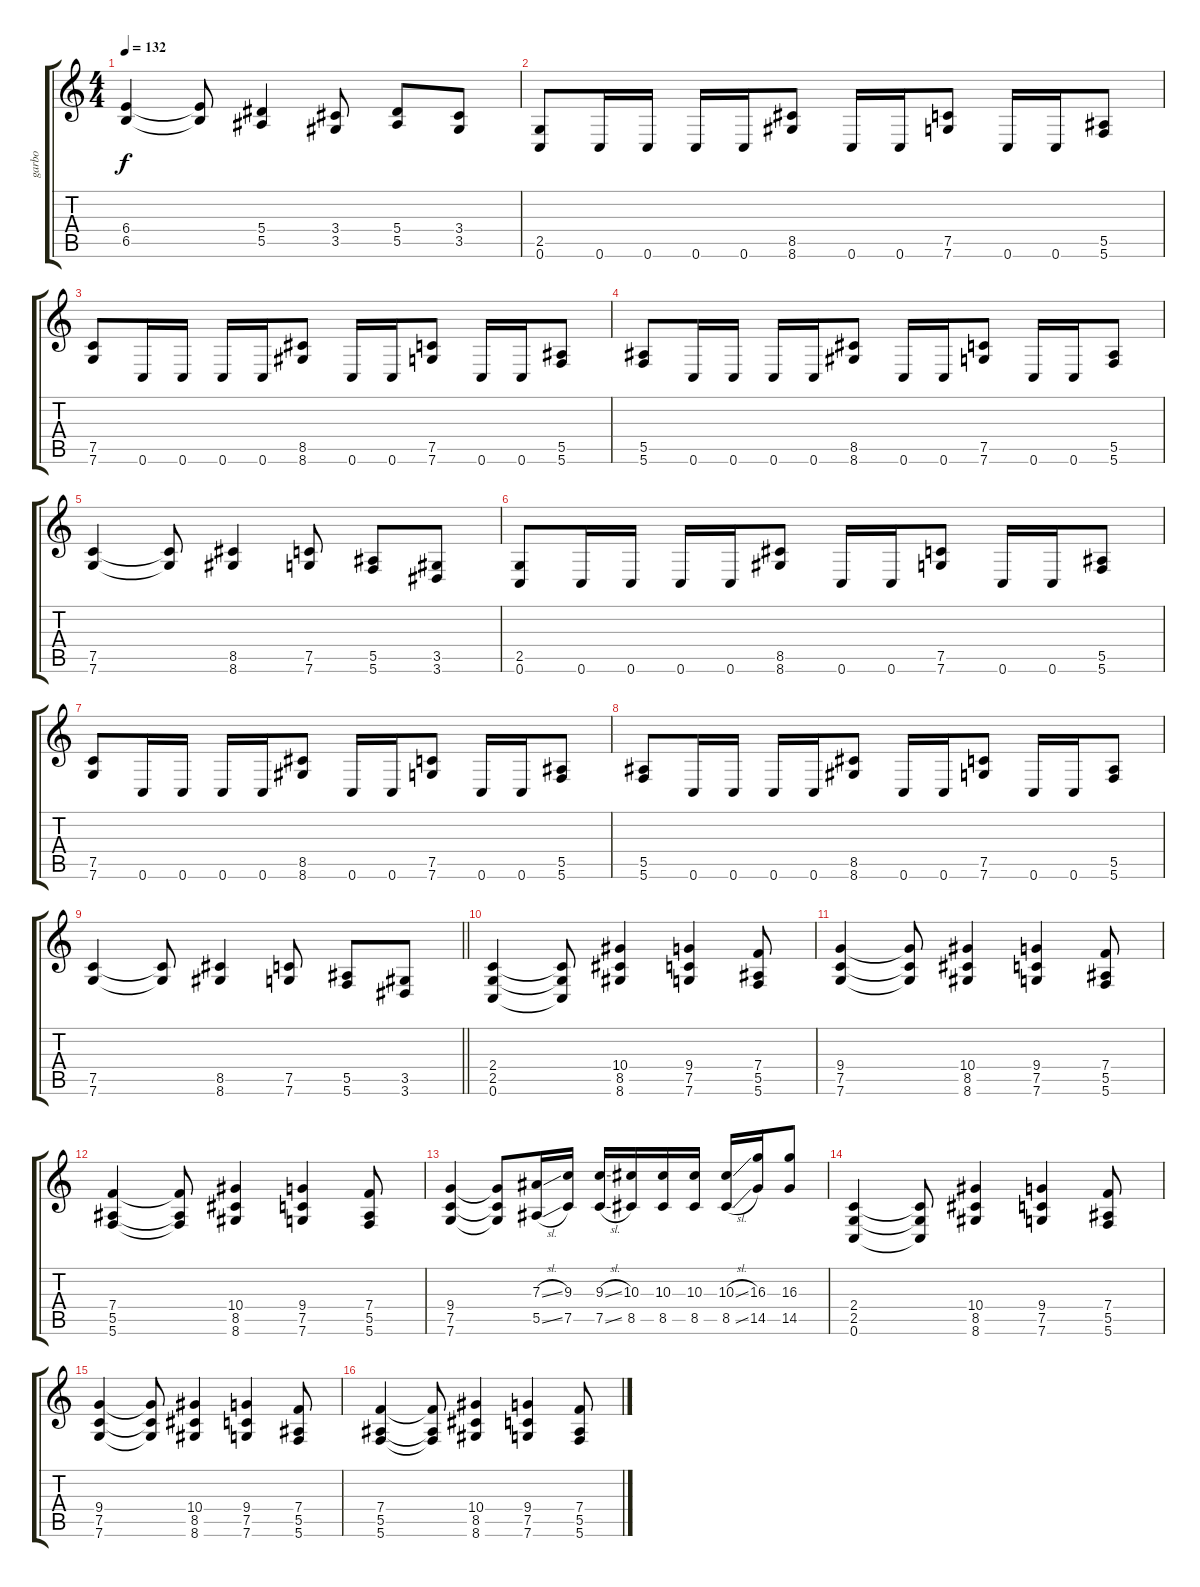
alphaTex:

\track ("garbo" "garbo") {instrument overdrivenguitar}
\staff {score tabs}
\tuning (C4 G3 Eb3 Bb2 F2 C2) {hide}
\ts (4 4)
\tempo 132
\clef g2
\ks c
(6.4 6.5).4{dy f} (6.4{t} 6.5{t}).8 (5.4 5.5).4 (3.4 3.5).8 (5.4 5.5).8 (3.4 3.5).8 |
(2.5 0.6).8 0.6.16 0.6.16 0.6.16 0.6.16 (8.5 8.6).8 0.6.16 0.6.16 (7.5 7.6).8 0.6.16 0.6.16 (5.5 5.6).8 |
(7.5 7.6).8 0.6.16 0.6.16 0.6.16 0.6.16 (8.5 8.6).8 0.6.16 0.6.16 (7.5 7.6).8 0.6.16 0.6.16 (5.5 5.6).8 |
(5.5 5.6).8 0.6.16 0.6.16 0.6.16 0.6.16 (8.5 8.6).8 0.6.16 0.6.16 (7.5 7.6).8 0.6.16 0.6.16 (5.5 5.6).8 |
(7.5 7.6).4 (7.5{t} 7.6{t}).8 (8.5 8.6).4 (7.5 7.6).8 (5.5 5.6).8 (3.5 3.6).8 |
(2.5 0.6).8 0.6.16 0.6.16 0.6.16 0.6.16 (8.5 8.6).8 0.6.16 0.6.16 (7.5 7.6).8 0.6.16 0.6.16 (5.5 5.6).8 |
(7.5 7.6).8 0.6.16 0.6.16 0.6.16 0.6.16 (8.5 8.6).8 0.6.16 0.6.16 (7.5 7.6).8 0.6.16 0.6.16 (5.5 5.6).8 |
(5.5 5.6).8 0.6.16 0.6.16 0.6.16 0.6.16 (8.5 8.6).8 0.6.16 0.6.16 (7.5 7.6).8 0.6.16 0.6.16 (5.5 5.6).8 |
\barLineRight lightlight
(7.5 7.6).4 (7.5{t} 7.6{t}).8 (8.5 8.6).4 (7.5 7.6).8 (5.5 5.6).8 (3.5 3.6).8 |
(2.4 2.5 0.6).4 (2.4{t} 2.5{t} 0.6{t}).8 (10.4 8.5 8.6).4 (9.4 7.5 7.6).4 (7.4 5.5 5.6).8 |
(9.4 7.5 7.6).4 (9.4{t} 7.5{t} 7.6{t}).8 (10.4 8.5 8.6).4 (9.4 7.5 7.6).4 (7.4 5.5 5.6).8 |
(7.4 5.5 5.6).4 (7.4{t} 5.5{t} 5.6{t}).8 (10.4 8.5 8.6).4 (9.4 7.5 7.6).4 (7.4 5.5 5.6).8 |
(9.4 7.5 7.6).4 (9.4{t} 7.5{t} 7.6{t}).8 (7.3{sl} 5.5{sl}).16 (9.3 7.5).16 (9.3{sl} 7.5{sl}).16 (10.3 8.5).16 (10.3 8.5).16 (10.3 8.5).16 (10.3{sl} 8.5{sl}).16 (16.3 14.5).16 (16.3 14.5).8 |
(2.4 2.5 0.6).4 (2.4{t} 2.5{t} 0.6{t}).8 (10.4 8.5 8.6).4 (9.4 7.5 7.6).4 (7.4 5.5 5.6).8 |
(9.4 7.5 7.6).4 (9.4{t} 7.5{t} 7.6{t}).8 (10.4 8.5 8.6).4 (9.4 7.5 7.6).4 (7.4 5.5 5.6).8 |
(7.4 5.5 5.6).4 (7.4{t} 5.5{t} 5.6{t}).8 (10.4 8.5 8.6).4 (9.4 7.5 7.6).4 (7.4 5.5 5.6).8
